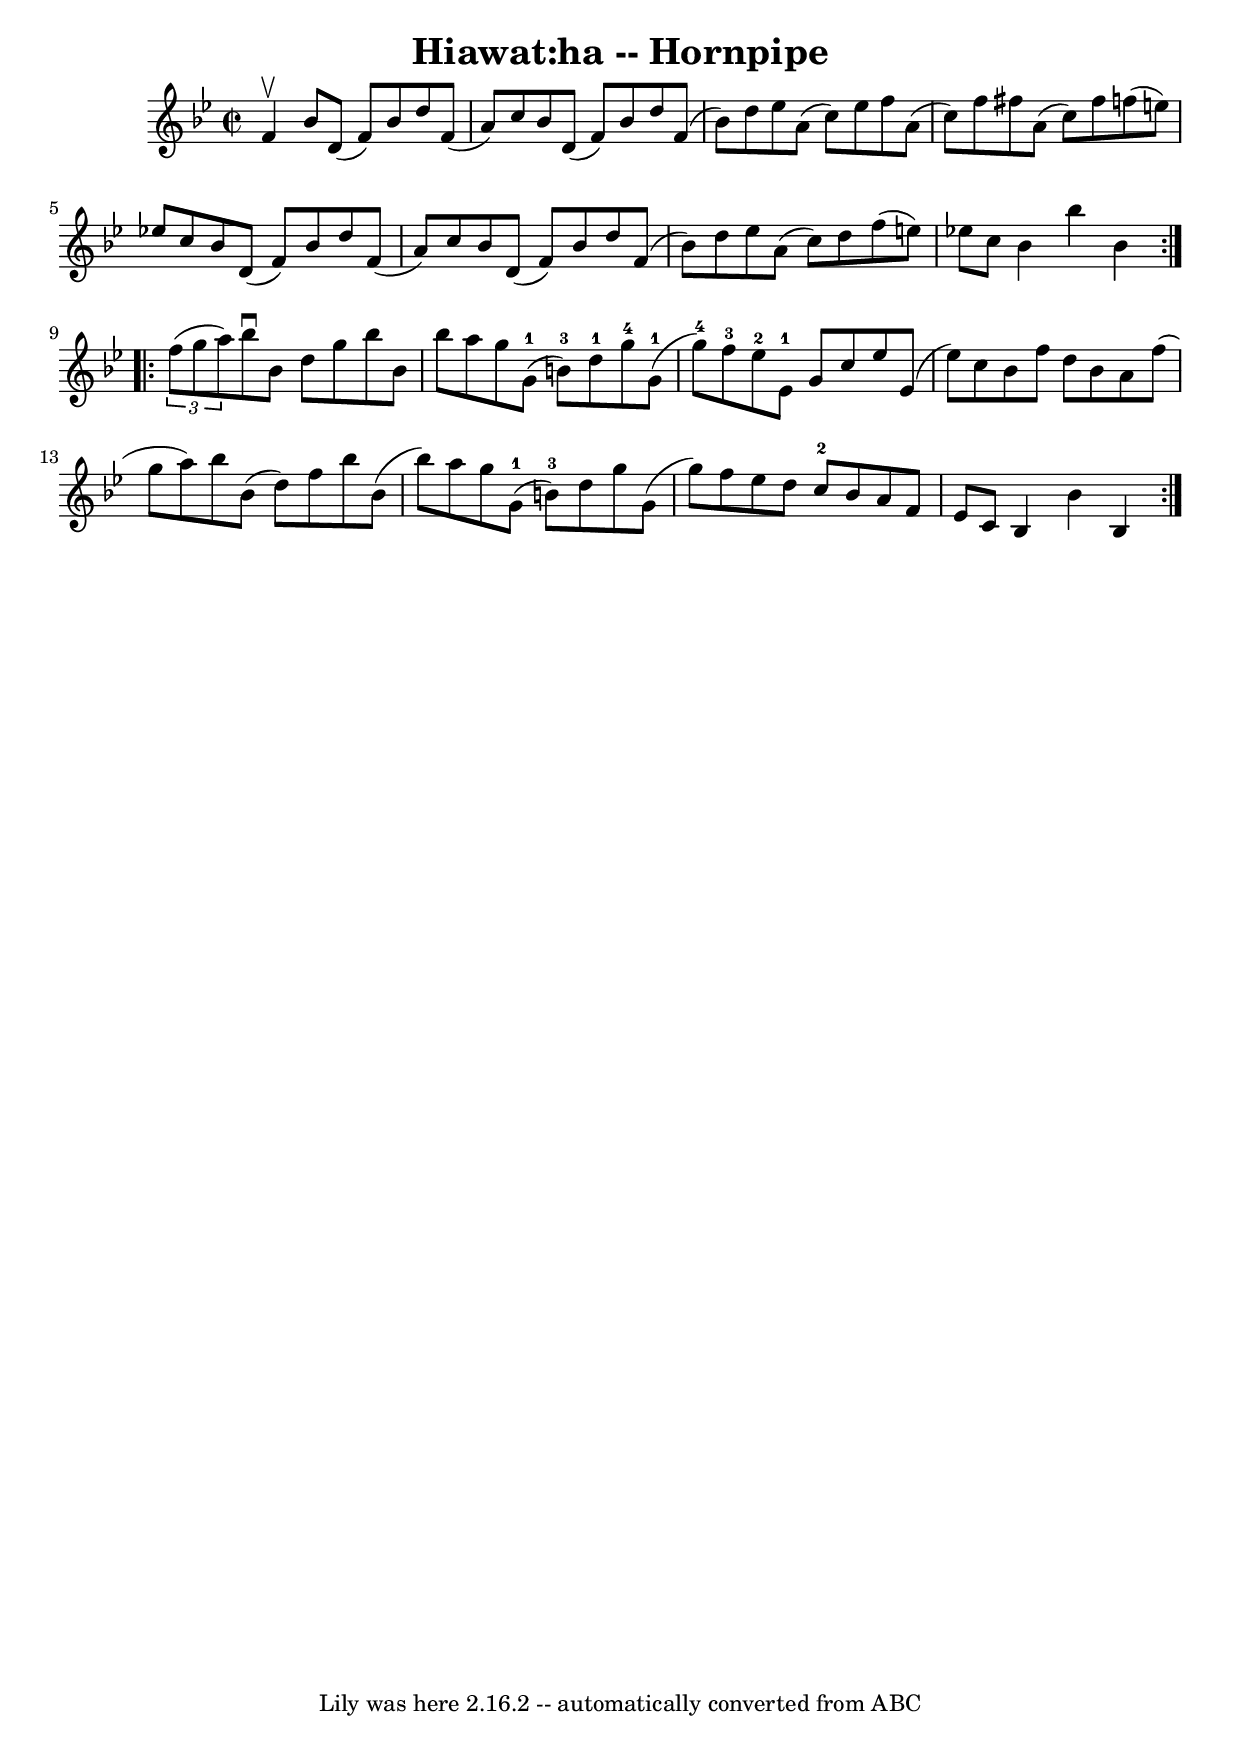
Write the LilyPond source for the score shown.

\version "2.16.2"
\include "Mammoth.ily"
\header {
	%% book = "Cole's 1000 Fiddle Tunes"
	crossRefNumber = "1"
	footnotes = ""
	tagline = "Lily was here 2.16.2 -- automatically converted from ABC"
	title = "Hiawat:ha -- Hornpipe"
}
voicedefault =  {


\repeat volta 2 {
\override Staff.TimeSignature #'style = #'C
 \time 2/2 
\key bes \major f'4^\upbow |
 bes'8 d'8 (f'8)   
bes'8 d''8 f'8 (a'8) c''8  |
 bes'8 d'8 (f'8)   
bes'8 d''8 f'8 (bes'8) d''8  |
 ees''8 a'8 (c''8  
-) ees''8 f''8 a'8 (c''8) f''8  |
 fis''8 a'8 (
c''8) fis''8 f''!8 (e''8) ees''!8 c''8  |
 bes'8   
 d'8 (f'8) bes'8 d''8 f'8 (a'8) c''8  |
 bes'8    
d'8 (f'8) bes'8 d''8 f'8 (bes'8) d''8  |
 ees''8  
 a'8 (c''8) d''8 f''8 (e''8) ees''!8 c''8  |
   
bes'4 bes''4 bes'4    }     \repeat volta 2 {   \times 2/3 { f''8 (
g''8 a''8) } |
 bes''8^\downbow bes'8 d''8 g''8    
bes''8 bes'8 bes''8 a''8  |
 g''8 g'8-1(b'8-3) 
 d''8-1 g''8-4 g'8-1(g''8-4) f''8-3 |
     
 ees''8-2 ees'8-1 g'8 c''8 ees''8 ees'8 (ees''8)   
c''8  |
 bes'8 f''8 d''8 bes'8 a'8 f''8 (g''8 a''8 
) |
 bes''8 bes'8 (d''8) f''8 bes''8 bes'8 (
bes''8) a''8  |
 g''8 g'8-1(b'8-3) d''8 g''8  
 g'8 (g''8) f''8  |
 ees''8 d''8 c''8-2 bes'8    
a'8 f'8 ees'8 c'8  |
 bes4 bes'4 bes4  }   
}

\score{
    <<

	\context Staff="default"
	{
	    \voicedefault 
	}

    >>
	\layout {
	}
	\midi {}
}
